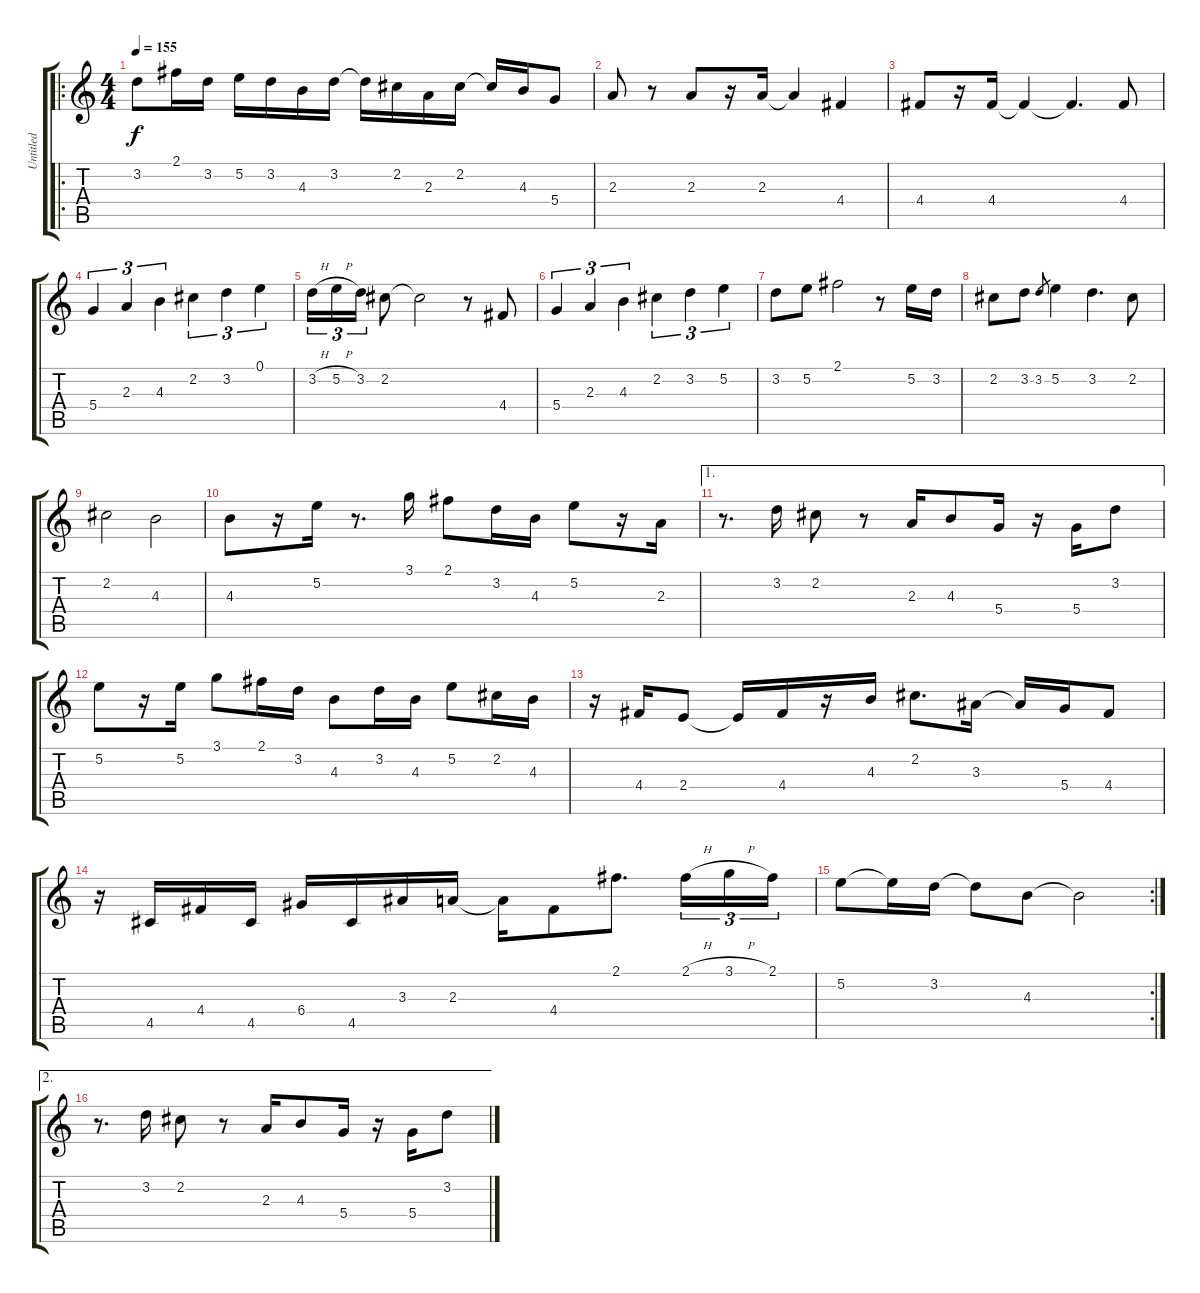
\track ("Untitled" "Untitled") {instrument acousticguitarsteel}
\staff {score tabs}
\tuning (E4 B3 G3 D3 A2 E2) {hide}
\ro
\ts (4 4)
\tempo 155
\clef g2
\ks c
3.2.8{dy f instrument acousticguitarsteel} 2.1.16 3.2.16 5.2.16 3.2.16 4.3.16 3.2.16 3.2{t}.16 2.2.16 2.3.16 2.2.16 2.2{t}.16 4.3.16 5.4.8 |
2.3.8 r.8 2.3.8 r.16 2.3.16 2.3{t}.4 4.4.4 |
4.4.8 r.16 4.4.16 4.4{t}.4 4.4{t}.4{d} 4.4.8 |
5.4.4{tu (3 2)} 2.3.4{tu (3 2)} 4.3.4{tu (3 2)} 2.2.4{tu (3 2)} 3.2.4{tu (3 2)} 0.1.4{tu (3 2)} |
3.2{h}.16{tu (3 2)} 5.2{h}.16{tu (3 2)} 3.2.16{tu (3 2)} 2.2.8 2.2{t}.2 r.8 4.4.8 |
5.4.4{tu (3 2)} 2.3.4{tu (3 2)} 4.3.4{tu (3 2)} 2.2.4{tu (3 2)} 3.2.4{tu (3 2)} 5.2.4{tu (3 2)} |
3.2.8 5.2.8 2.1.2 r.8 5.2.16 3.2.16 |
2.2.8 3.2.8 3.2.8{gr} 5.2.4 3.2.4{d} 2.2.8 |
2.2.2 4.3.2 |
4.3.8 r.16 5.2.16 r.8{d} 3.1.16 2.1.8 3.2.16 4.3.16 5.2.8 r.16 2.3.16 |
\ae 1
r.8{d} 3.2.16 2.2.8 r.8 2.3.16 4.3.8 5.4.16 r.16 5.4.16 3.2.8 |
5.2.8 r.16 5.2.16 3.1.8 2.1.16 3.2.16 4.3.8 3.2.16 4.3.16 5.2.8 2.2.16 4.3.16 |
r.16 4.4.16 2.4.8 2.4{t}.16 4.4.16 r.16 4.3.16 2.2.8{d} 3.3.16 3.3{t}.16 5.4.16 4.4.8 |
r.16 4.5.16 4.4.16 4.5.16 6.4.16 4.5.16 3.3.16 2.3.16 2.3{t}.16 4.4.8 2.1.8{d} 2.1{h}.16{tu (3 2)} 3.1{h}.16{tu (3 2)} 2.1.16{tu (3 2)} |
\rc 2
5.2.8 5.2{t}.16 3.2.16 3.2{t}.8 4.3.8 4.3{t}.2 |
\ae 2
r.8{d} 3.2.16 2.2.8 r.8 2.3.16 4.3.8 5.4.16 r.16 5.4.16 3.2.8
